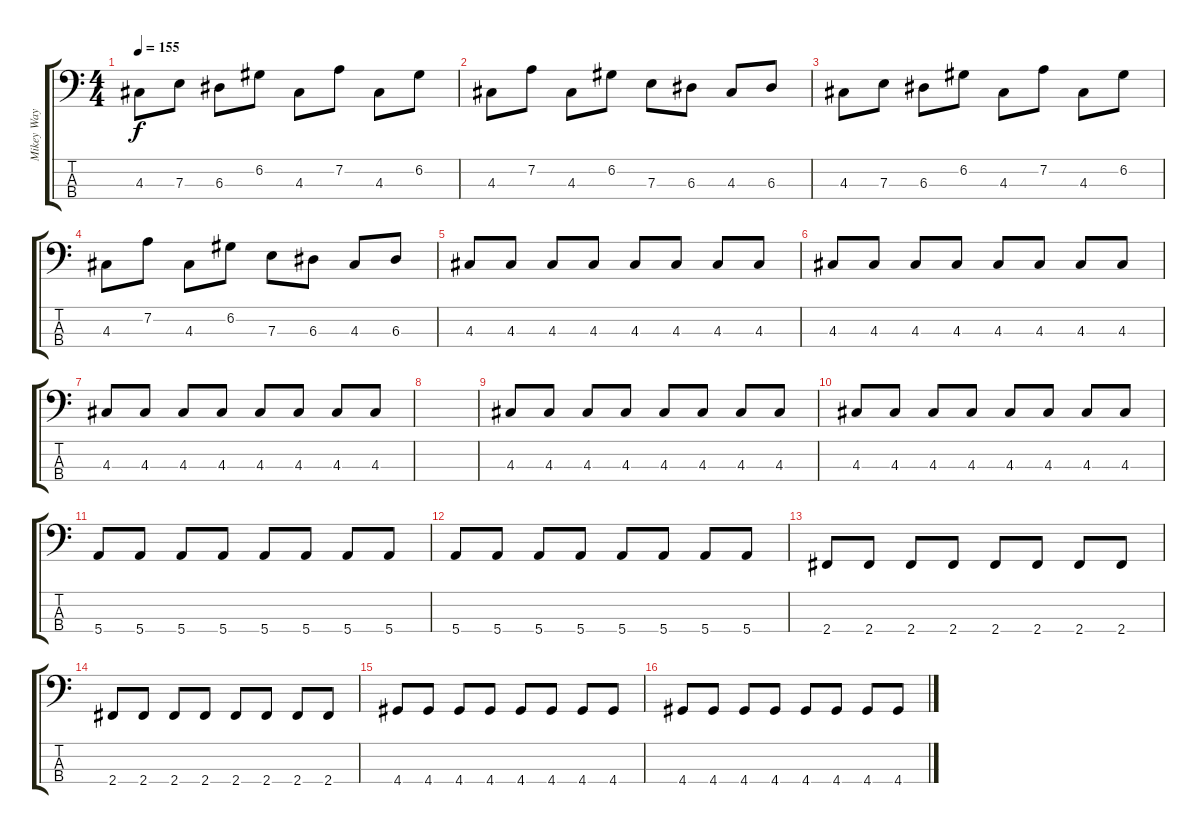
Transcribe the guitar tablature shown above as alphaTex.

\track ("Mikey Way [Bass]" "Mikey Way ") {instrument electricbasspick}
\staff {score tabs}
\tuning (G2 D2 A1 E1) {hide}
\ts (4 4)
\tempo 155
\clef f4
\ks c
4.3.8{dy f} 7.3.8 6.3.8 6.2.8 4.3.8 7.2.8 4.3.8 6.2.8 |
4.3.8 7.2.8 4.3.8 6.2.8 7.3.8 6.3.8 4.3.8 6.3.8 |
4.3.8 7.3.8 6.3.8 6.2.8 4.3.8 7.2.8 4.3.8 6.2.8 |
4.3.8 7.2.8 4.3.8 6.2.8 7.3.8 6.3.8 4.3.8 6.3.8 |
4.3.8 4.3.8 4.3.8 4.3.8 4.3.8 4.3.8 4.3.8 4.3.8 |
4.3.8 4.3.8 4.3.8 4.3.8 4.3.8 4.3.8 4.3.8 4.3.8 |
4.3.8 4.3.8 4.3.8 4.3.8 4.3.8 4.3.8 4.3.8 4.3.8 |
|
4.3.8 4.3.8 4.3.8 4.3.8 4.3.8 4.3.8 4.3.8 4.3.8 |
4.3.8 4.3.8 4.3.8 4.3.8 4.3.8 4.3.8 4.3.8 4.3.8 |
5.4.8 5.4.8 5.4.8 5.4.8 5.4.8 5.4.8 5.4.8 5.4.8 |
5.4.8 5.4.8 5.4.8 5.4.8 5.4.8 5.4.8 5.4.8 5.4.8 |
2.4.8 2.4.8 2.4.8 2.4.8 2.4.8 2.4.8 2.4.8 2.4.8 |
2.4.8 2.4.8 2.4.8 2.4.8 2.4.8 2.4.8 2.4.8 2.4.8 |
4.4.8 4.4.8 4.4.8 4.4.8 4.4.8 4.4.8 4.4.8 4.4.8 |
4.4.8 4.4.8 4.4.8 4.4.8 4.4.8 4.4.8 4.4.8 4.4.8
